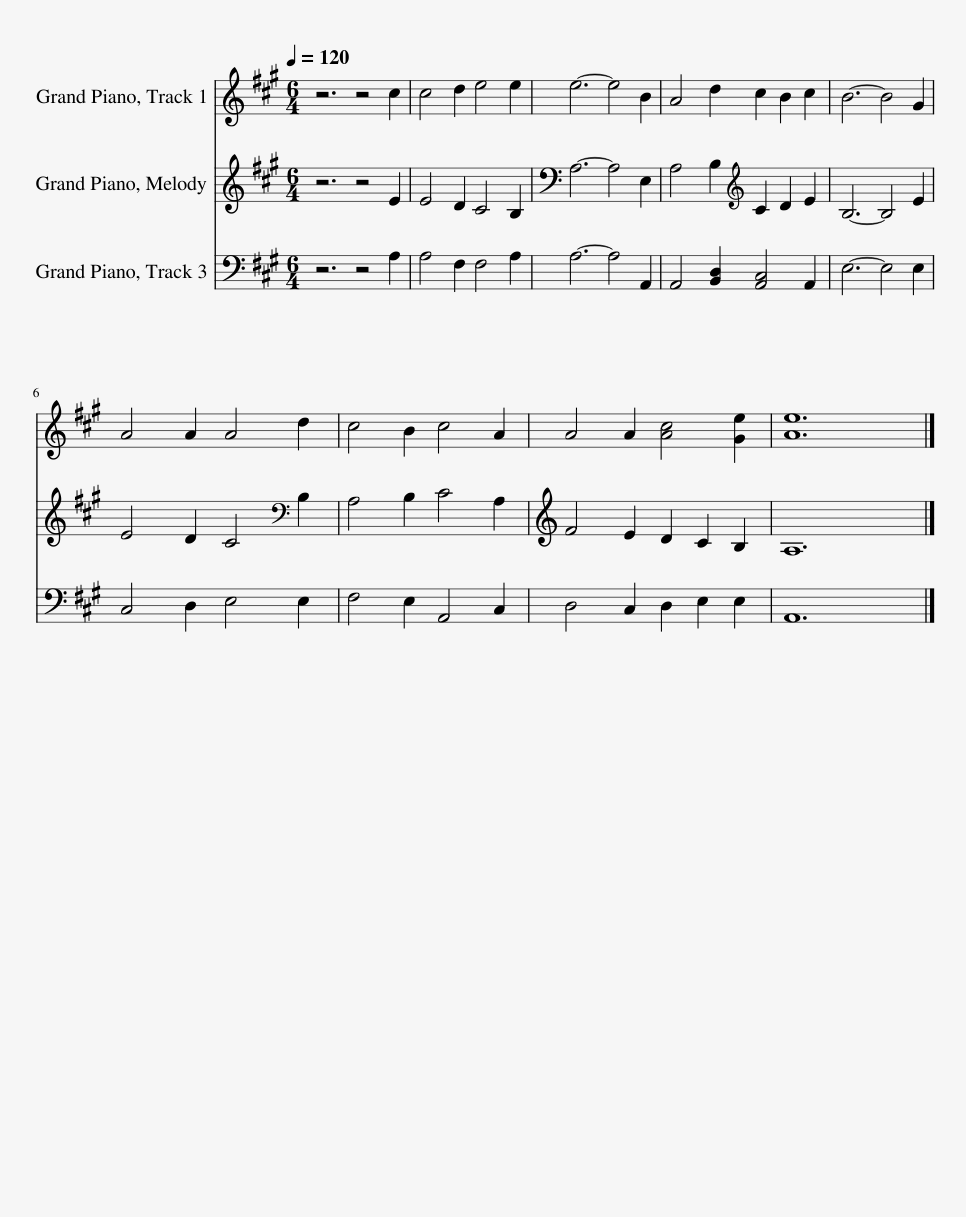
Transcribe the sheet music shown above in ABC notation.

X:1
%%score 1 2 3
L:1/8
Q:1/4=120
M:6/4
I:linebreak $
K:A
V:1 treble
V:2 treble
V:3 bass
V:1
 z6 z4 c2 | c4 d2 e4 e2 | e6- e4 B2 | A4 d2 c2 B2 c2 | B6- B4 G2 |$ %5
 A4 A2 A4 d2 | c4 B2 c4 A2 | A4 A2 [Ac]4 [Ge]2 | [Ae]12 |] %9
V:2
 z6 z4 E2 | E4 D2 C4 B,2 | A,6- A,4 E,2 | A,4 B,2[K:treble] C2 D2 E2 | B,6- B,4 E2 |$ %5
 E4 D2 C4[K:bass] B,2 | A,4 B,2 C4 A,2 | F4 E2 D2 C2 B,2 | A,12 |] %9
V:3
 z6 z4 A,2 | A,4 F,2 F,4 A,2 | A,6- A,4 A,,2 | A,,4 [B,,D,]2 [A,,C,]4 A,,2 | E,6- E,4 E,2 |$ %5
 C,4 D,2 E,4 E,2 | F,4 E,2 A,,4 C,2 | D,4 C,2 D,2 E,2 E,2 | A,,12 |] %9
